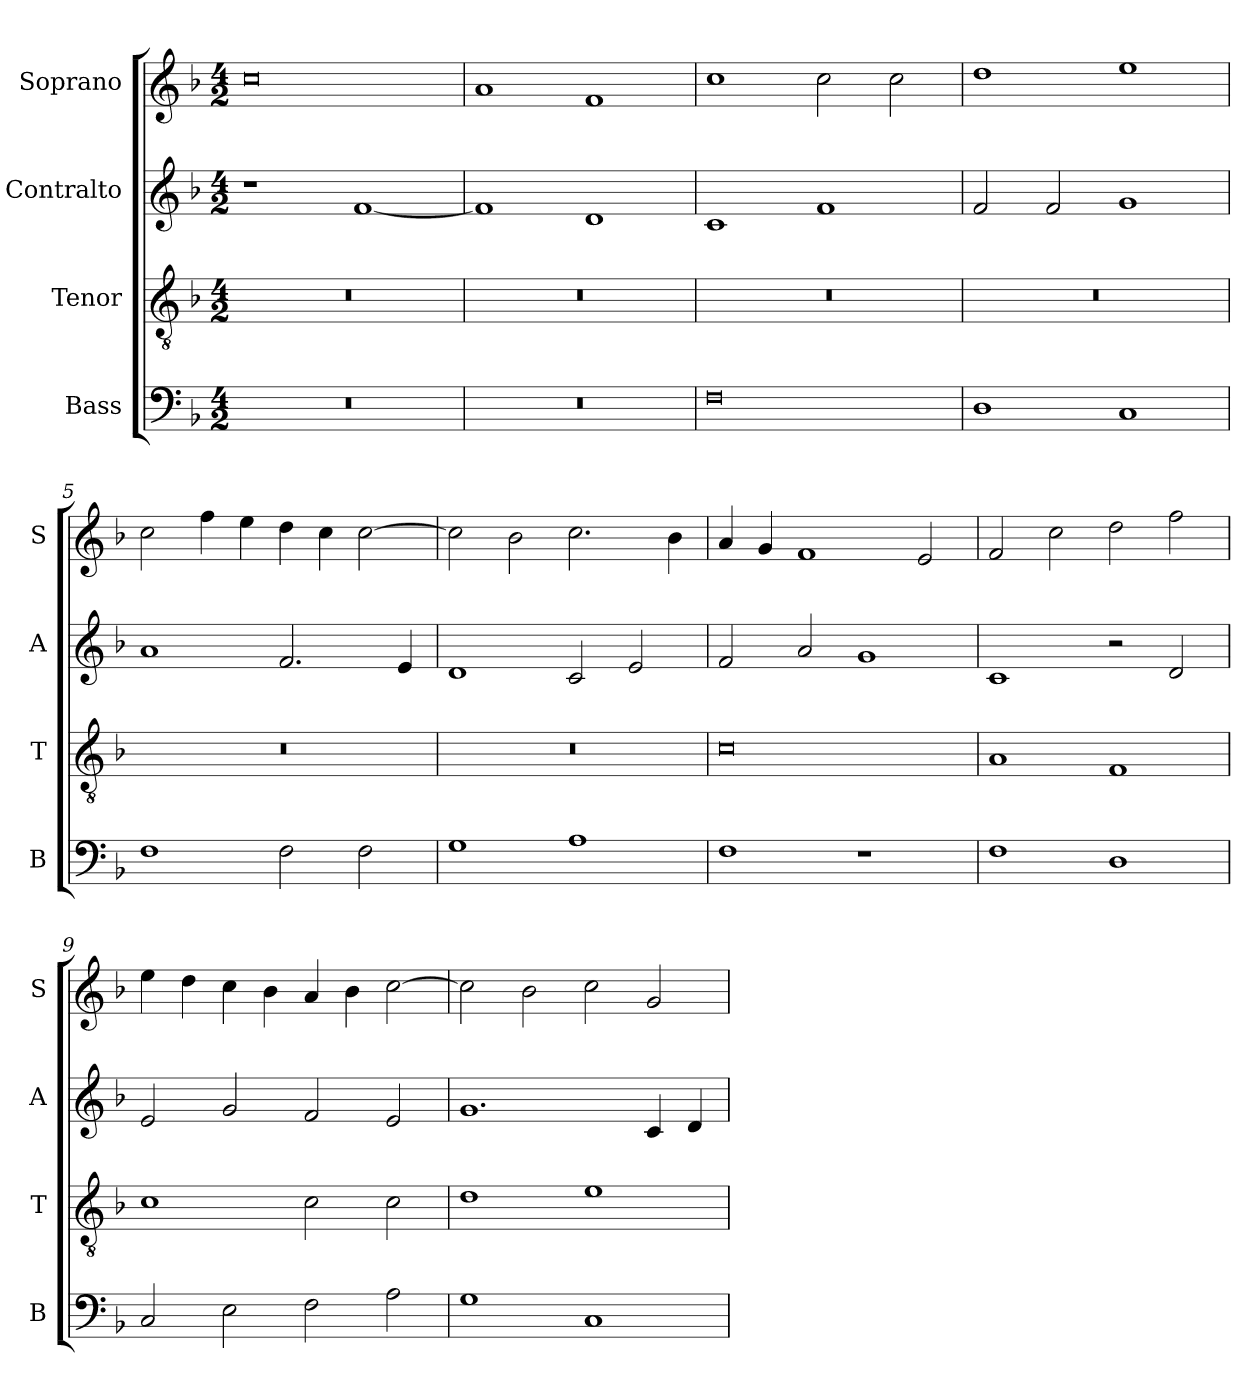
**kern	**kern	**kern	**kern
*part4	*part3	*part2	*part1
*staff4	*staff3	*staff2	*staff1
*I"Bass	*I"Tenor	*I"Contralto	*I"Soprano
*I'B	*I'T	*I'A	*I'S
*clefF4	*clefGv2	*clefG2	*clefG2
*k[b-]	*k[b-]	*k[b-]	*k[b-]
*F:ion	*F:ion	*F:ion	*F:ion
*M4/2	*M4/2	*M4/2	*M4/2
=1	=1	=1	=1
0r	0r	1r	0cc
.	.	[1f	.
=2	=2	=2	=2
0r	0r	1f]	1a
.	.	1d	1f
=3	=3	=3	=3
0F	0r	1c	1cc
.	.	1f	2cc
.	.	.	2cc
=4	=4	=4	=4
1D	0r	2f	1dd
.	.	2f	.
1C	.	1g	1ee
=5	=5	=5	=5
1F	0r	1a	2cc
.	.	.	4ff
.	.	.	4ee
2F	.	2.f	4dd
.	.	.	4cc
2F	.	.	[2cc
.	.	4e	.
=6	=6	=6	=6
1G	0r	1d	2cc]
.	.	.	2b-
1A	.	2c	2.cc
.	.	2e	.
.	.	.	4b-
=7	=7	=7	=7
1F	0c	2f	4a
.	.	.	4g
.	.	2a	1f
1r	.	1g	.
.	.	.	2e
=8	=8	=8	=8
1F	1A	1c	2f
.	.	.	2cc
1D	1F	2r	2dd
.	.	2d	2ff
=9	=9	=9	=9
2C	1c	2e	4ee
.	.	.	4dd
2E	.	2g	4cc
.	.	.	4b-
2F	2c	2f	4a
.	.	.	4b-
2A	2c	2e	[2cc
=10	=10	=10	=10
1G	1d	1.g	2cc]
.	.	.	2b-
1C	1e	.	2cc
.	.	4c	2g
.	.	4d	.
=	=	=	=
*-	*-	*-	*-
